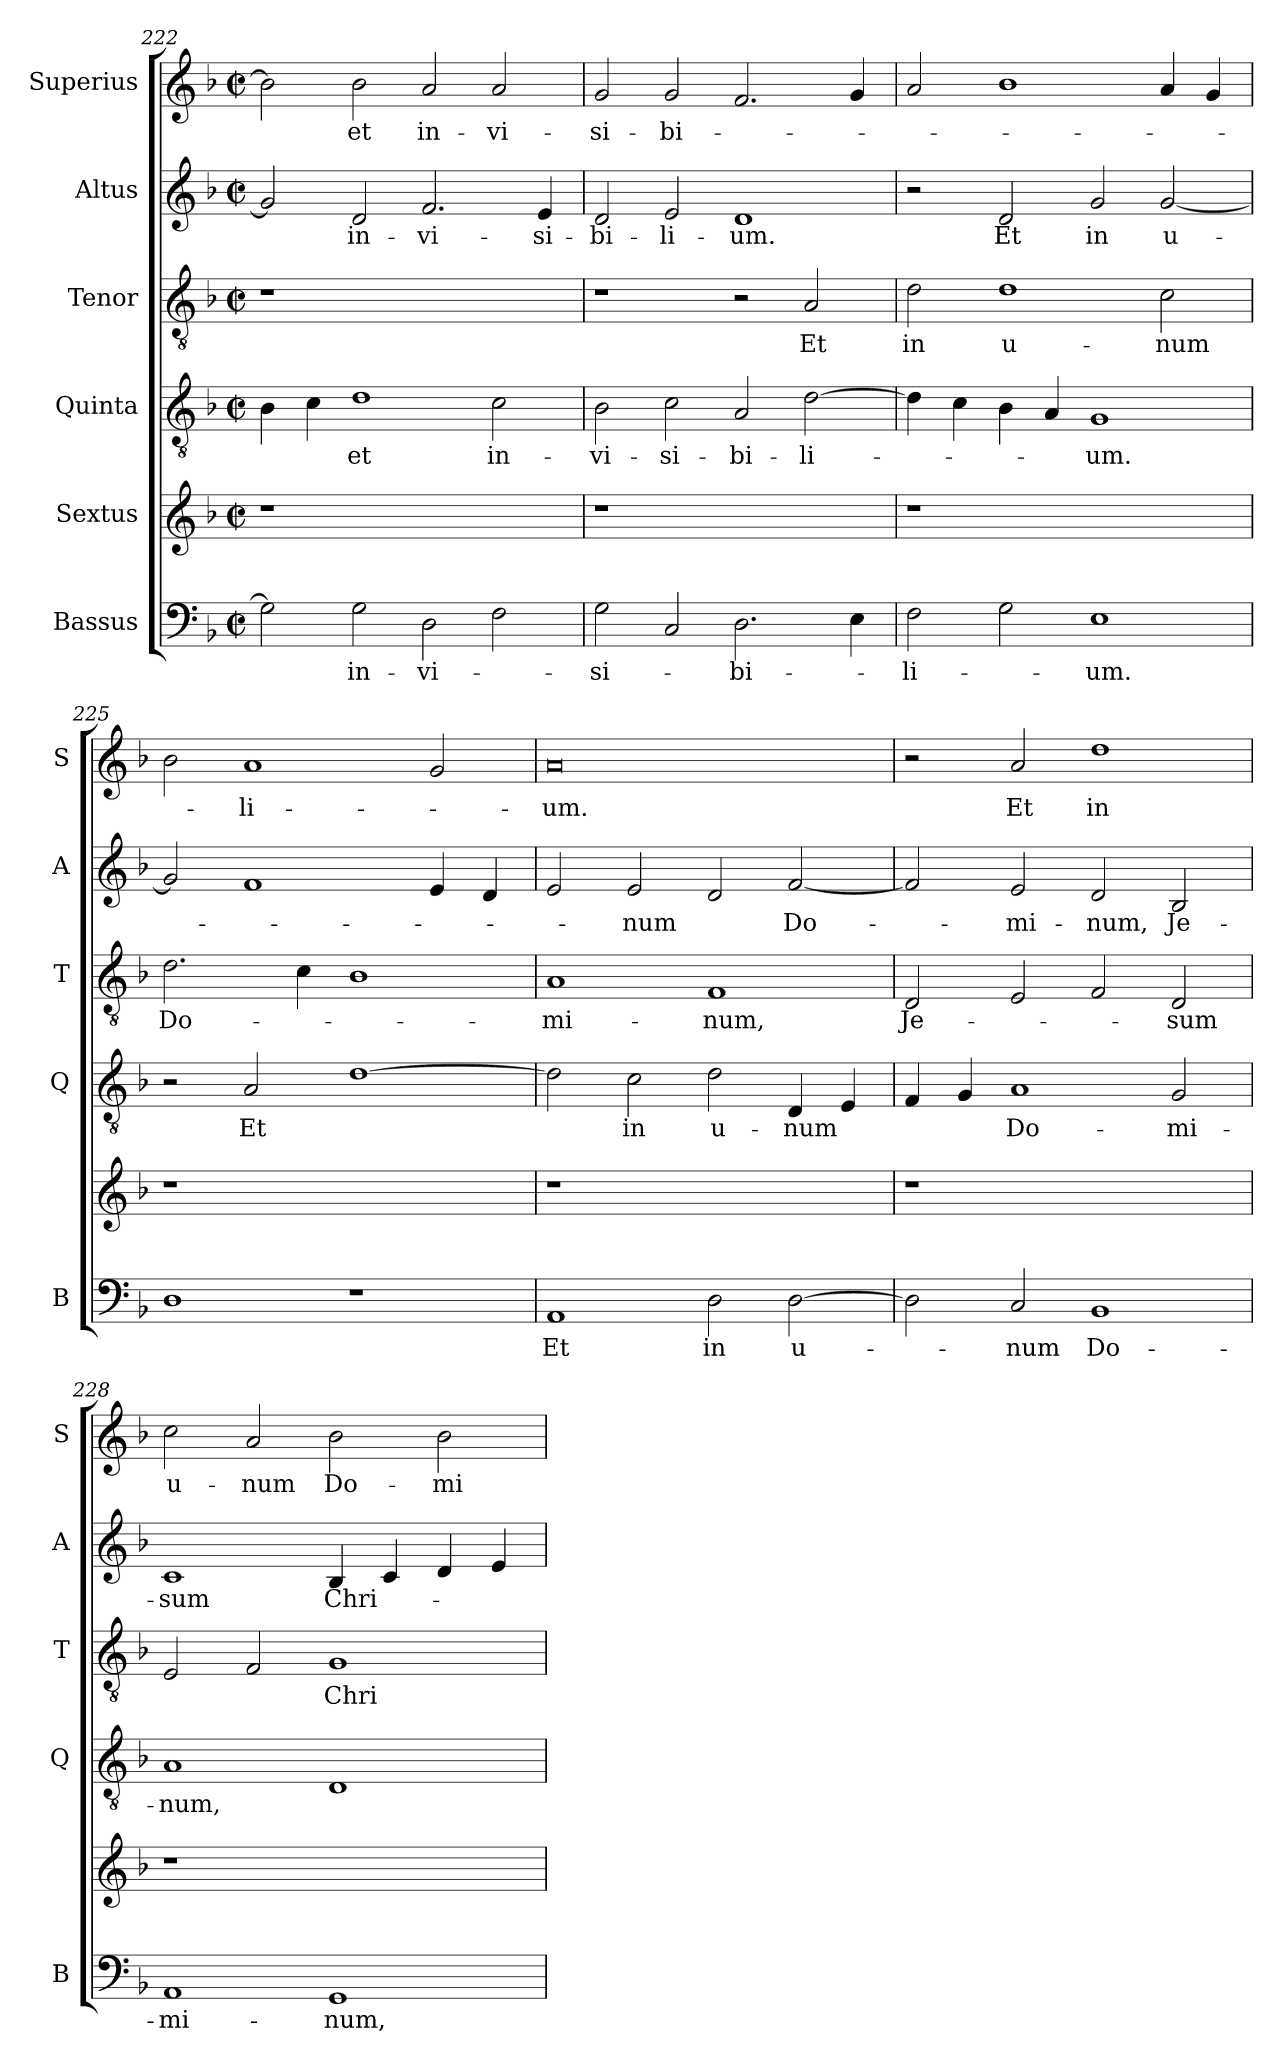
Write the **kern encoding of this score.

**kern	**text	**kern	**kern	**text	**kern	**text	**kern	**text	**kern	**text
*part6	*part6	*part5	*part4	*part4	*part3	*part3	*part2	*part2	*part1	*part1
*staff6	*staff6	*staff5	*staff4	*staff4	*staff3	*staff3	*staff2	*staff2	*staff1	*staff1
*I"Bassus	*	*I"Sextus	*I"Quinta	*	*I"Tenor	*	*I"Altus	*	*I"Superius	*
*I'B	*	*	*I'Q	*	*I'T	*	*I'A	*	*I'S	*
*clefF4	*	*clefG2	*clefGv2	*	*clefGv2	*	*clefG2	*	*clefG2	*
*k[b-]	*	*k[b-]	*k[b-]	*	*k[b-]	*	*k[b-]	*	*k[b-]	*
*F:	*	*F:	*F:	*	*F:	*	*F:	*	*F:	*
*M2/2	*	*M2/2	*M2/2	*	*M2/2	*	*M2/2	*	*M2/2	*
*met(c|)	*	*met(c|)	*met(c|)	*	*met(c|)	*	*met(c|)	*	*met(c|)	*
=222	=222	=222	=222	=222	=222	=222	=222	=222	=222	=222
2G\]	.	1r	4B-\	.	1r	.	2g/]	.	2b-\]	.
.	.	.	4c\	.	.	.	.	.	.	.
!	!LO:LY:b	!	!	!LO:LY:b	!	!	!	!LO:LY:b	!	!LO:LY:b
2G\	in-	.	1d	et	.	.	2d/	in-	2b-\	et
!	!LO:LY:b	!	!	!	!	!	!	!LO:LY:b	!	!LO:LY:b
2D\	-vi-	1ryy	.	.	1ryy	.	2.f/	-vi-	2a/	in-
!	!	!	!	!LO:LY:b	!	!	!	!	!	!LO:LY:b
2F\	.	.	2c\	in-	.	.	.	.	2a/	-vi-
!	!	!	!	!	!	!	!	!LO:LY:b	!	!
.	.	.	.	.	.	.	4e/	-si-	.	.
=223	=223	=223	=223	=223	=223	=223	=223	=223	=223	=223
!	!LO:LY:b	!	!	!LO:LY:b	!	!	!	!LO:LY:b	!	!LO:LY:b
2G\	-si-	1r	2B-\	-vi-	1r	.	2d/	-bi-	2g/	-si-
!	!	!	!	!LO:LY:b	!	!	!	!LO:LY:b	!	!LO:LY:b
2C/	.	.	2c\	-si-	.	.	2e/	-li-	2g/	-bi-
!	!LO:LY:b	!	!	!LO:LY:b	!	!	!	!LO:LY:b	!	!
2.D\	-bi-	1ryy	2A/	-bi-	2r	.	1d	-um.	2.f/	.
!	!	!	!	!LO:LY:b	!	!LO:LY:b	!	!	!	!
.	.	.	[2d\	-li-	2A/	Et	.	.	.	.
4E\	.	.	.	.	.	.	.	.	4g/	.
=224	=224	=224	=224	=224	=224	=224	=224	=224	=224	=224
!	!LO:LY:b	!	!	!	!	!LO:LY:b	!	!	!	!
2F\	-li-	1r	4d\]	.	2d\	in	2r	.	2a/	.
.	.	.	4c\	.	.	.	.	.	.	.
!	!	!	!	!	!	!LO:LY:b	!	!LO:LY:b	!	!
2G\	.	.	4B-\	.	1d	u-	2d/	Et	1b-	.
.	.	.	4A/	.	.	.	.	.	.	.
!	!LO:LY:b	!	!	!LO:LY:b	!	!	!	!LO:LY:b	!	!
1E	-um.	1ryy	1G	-um.	.	.	2g/	in	.	.
!	!	!	!	!	!	!LO:LY:b	!	!LO:LY:b	!	!
.	.	.	.	.	2c\	-num	[2g/	u-	4a/	.
.	.	.	.	.	.	.	.	.	4g/	.
!!LO:PB:g=z
=225	=225	=225	=225	=225	=225	=225	=225	=225	=225	=225
!	!	!	!	!	!	!LO:LY:b	!	!	!	!
1D	.	1r	2r	.	2.d\	Do-	2g/]	.	2b-\	.
!	!	!	!	!LO:LY:b	!	!	!	!	!	!LO:LY:b
.	.	.	2A/	Et	.	.	1f	.	1a	-li-
.	.	.	.	.	4c\	.	.	.	.	.
1r	.	1ryy	[1d	.	1B-	.	.	.	.	.
.	.	.	.	.	.	.	4e/	.	2g/	.
.	.	.	.	.	.	.	4d/	.	.	.
=226	=226	=226	=226	=226	=226	=226	=226	=226	=226	=226
!	!LO:LY:b	!	!	!	!	!LO:LY:b	!	!	!	!LO:LY:b
1AA	Et	1r	2d\]	.	1A	-mi-	2e/	.	0a	-um.
!	!	!	!	!LO:LY:b	!	!	!	!LO:LY:b	!	!
.	.	.	2c\	in	.	.	2e/	-num	.	.
!	!LO:LY:b	!	!	!LO:LY:b	!	!LO:LY:b	!	!	!	!
2D\	in	1ryy	2d\	u-	1F	-num,	2d/	.	.	.
!	!LO:LY:b	!	!	!LO:LY:b	!	!	!	!LO:LY:b	!	!
[2D\	u-	.	4D/	-num	.	.	[2f/	Do-	.	.
.	.	.	4E/	.	.	.	.	.	.	.
=227	=227	=227	=227	=227	=227	=227	=227	=227	=227	=227
!	!	!	!	!	!	!LO:LY:b	!	!	!	!
2D\]	.	1r	4F/	.	2D/	Je-	2f/]	.	2r	.
.	.	.	4G/	.	.	.	.	.	.	.
!	!LO:LY:b	!	!	!LO:LY:b	!	!	!	!LO:LY:b	!	!LO:LY:b
2C/	-num	.	1A	Do-	2E/	.	2e/	-mi-	2a/	Et
!	!LO:LY:b	!	!	!	!	!	!	!LO:LY:b	!	!LO:LY:b
1BB-	Do-	1ryy	.	.	2F/	.	2d/	-num,	1dd	in
!	!	!	!	!LO:LY:b	!	!LO:LY:b	!	!LO:LY:b	!	!
.	.	.	2G/	-mi-	2D/	-sum	2B-/	Je-	.	.
=228	=228	=228	=228	=228	=228	=228	=228	=228	=228	=228
!	!LO:LY:b	!	!	!LO:LY:b	!	!	!	!LO:LY:b	!	!LO:LY:b
1AA	-mi-	1r	1A	-num,	2E/	.	1c	-sum	2cc\	u-
!	!	!	!	!	!	!	!	!	!	!LO:LY:b
.	.	.	.	.	2F/	.	.	.	2a/	-num
!	!LO:LY:b	!	!	!	!	!LO:LY:b	!	!LO:LY:b	!	!LO:LY:b
1GG	-num,	1ryy	1D	.	1G	Chri-	4B-/	Chri-	2b-\	Do-
.	.	.	.	.	.	.	4c/	.	.	.
!	!	!	!	!	!	!	!	!	!	!LO:LY:b
.	.	.	.	.	.	.	4d/	.	2b-\	-mi-
.	.	.	.	.	.	.	4e/	.	.	.
=	=	=	=	=	=	=	=	=	=	=
*-	*-	*-	*-	*-	*-	*-	*-	*-	*-	*-
